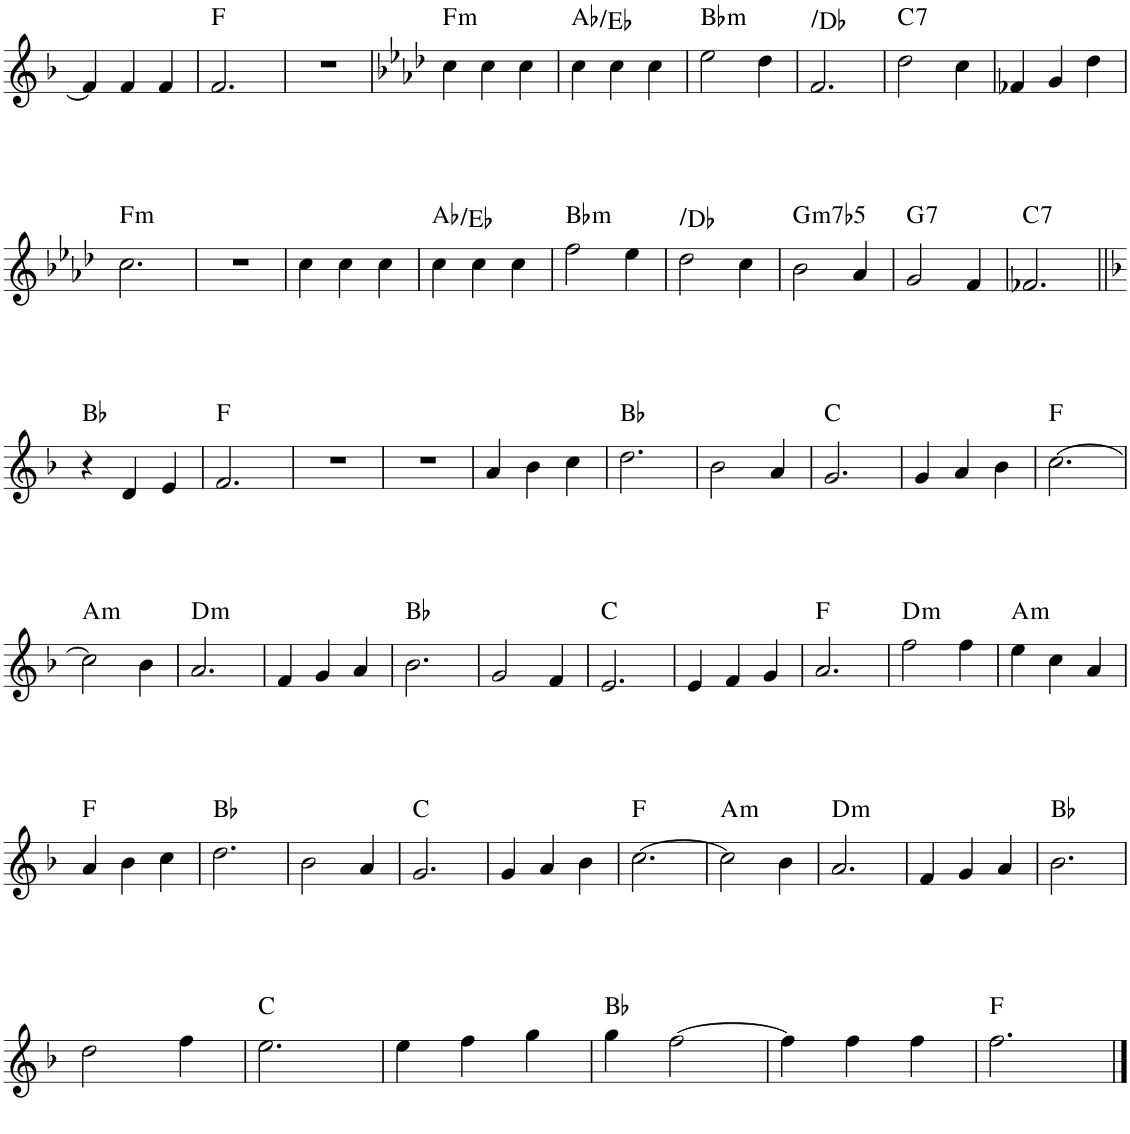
**kern	**harte
*part1	*part1
*staff1	*
*I"Piano	*
*I'Pno.	*
!!LO:PB:g=z
*clefG2	*
*k[b-]	*
*M3/4	*
=58	=58
4f/]	.
4f/	.
4f/	.
=59	=59
2.f/	F:maj
=60	=60
2.r	.
=61	=61
*k[b-e-a-d-]	*
!	!LO:H:kt=m
4cc\	F:min
4cc\	.
4cc\	.
=62	=62
4cc\	Ab:maj/5
4cc\	.
4cc\	.
=63	=63
!	!LO:H:kt=m
2ee-\	Bb:min
4dd-\	.
=64	=64
!	!LO:H:kt=N.C.
2.f/	N
=65	=65
!	!LO:H:kt=7
2dd-\	C:7
4cc\	.
=66	=66
4f-X/	.
4g/	.
4dd-\	.
!!LO:LB:g=z
=67	=67
!	!LO:H:kt=m
2.cc\	F:min
=68	=68
2.r	.
=69	=69
4cc\	.
4cc\	.
4cc\	.
=70	=70
4cc\	Ab:maj/5
4cc\	.
4cc\	.
=71	=71
!	!LO:H:kt=m
2ff\	Bb:min
4ee-\	.
=72	=72
!	!LO:H:kt=N.C.
2dd-\	N
4cc\	.
=73	=73
!	!LO:H:kt=m7b5
2b-\	G:hdim7
4a-/	.
=74	=74
!	!LO:H:kt=7
2g/	G:7
4f/	.
=75	=75
!	!LO:H:kt=7
2.f-X/	C:7
!!LO:LB:g=z
=76||	=76||
*k[b-]	*
4r	Bb:maj
4d/	.
4e/	.
=77	=77
2.f/	F:maj
=78	=78
2.r	.
=79	=79
2.r	.
=80	=80
4a/	.
4b-\	.
4cc\	.
=81	=81
2.dd\	Bb:maj
=82	=82
2b-\	.
4a/	.
=83	=83
2.g/	C:maj
=84	=84
4g/	.
4a/	.
4b-\	.
=85	=85
[2.cc\	F:maj
!!LO:LB:g=z
=86	=86
!	!LO:H:kt=m
2cc\]	A:min
4b-\	.
=87	=87
!	!LO:H:kt=m
2.a/	D:min
=88	=88
4f/	.
4g/	.
4a/	.
=89	=89
2.b-\	Bb:maj
=90	=90
2g/	.
4f/	.
=91	=91
2.e/	C:maj
=92	=92
4e/	.
4f/	.
4g/	.
=93	=93
2.a/	F:maj
=94	=94
!	!LO:H:kt=m
2ff\	D:min
4ff\	.
=95	=95
!	!LO:H:kt=m
4ee\	A:min
4cc\	.
4a/	.
!!LO:LB:g=z
=96	=96
4a/	F:maj
4b-\	.
4cc\	.
=97	=97
2.dd\	Bb:maj
=98	=98
2b-\	.
4a/	.
=99	=99
2.g/	C:maj
=100	=100
4g/	.
4a/	.
4b-\	.
=101	=101
[2.cc\	F:maj
=102	=102
!	!LO:H:kt=m
2cc\]	A:min
4b-\	.
=103	=103
!	!LO:H:kt=m
2.a/	D:min
=104	=104
4f/	.
4g/	.
4a/	.
=105	=105
2.b-\	Bb:maj
!!LO:LB:g=z
=106	=106
2dd\	.
4ff\	.
=107	=107
2.ee\	C:maj
=108	=108
4ee\	.
4ff\	.
4gg\	.
=109	=109
4gg\	Bb:maj
[2ff\	.
=110	=110
4ff\]	.
4ff\	.
4ff\	.
=111	=111
2.ff\	F:maj
==	==
*-	*-
